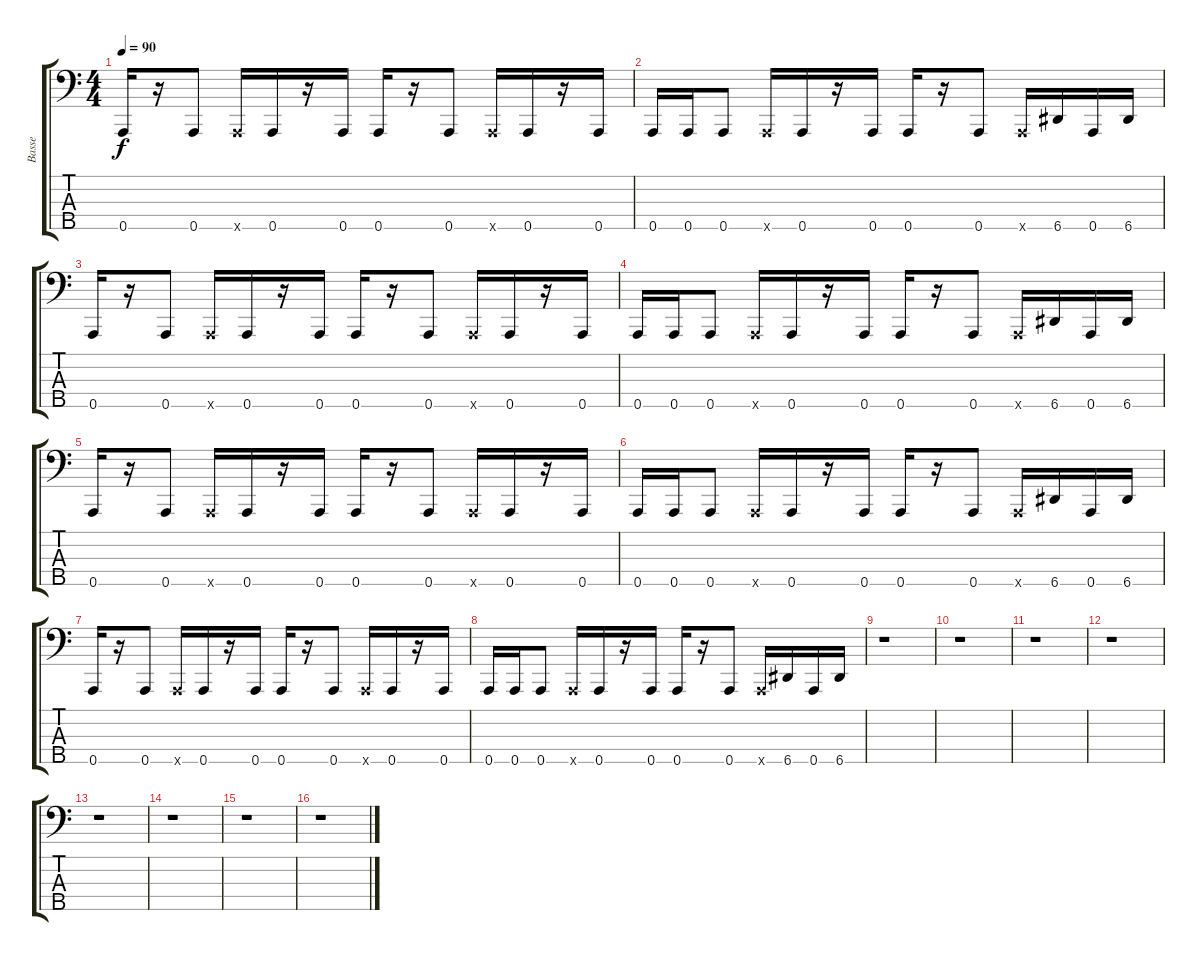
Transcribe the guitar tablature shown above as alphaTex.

\track ("Basse" "Basse") {instrument slapbass1}
\staff {score tabs}
\tuning (F2 C2 G1 D1 A0) {hide}
\ts (4 4)
\tempo 90
\clef f4
\ks c
0.5.16{dy f} r.16 0.5.8 0.5{x}.16 0.5.16 r.16 0.5.16 0.5.16 r.16 0.5.8 0.5{x}.16 0.5.16 r.16 0.5.16 |
0.5.16 0.5.16 0.5.8 0.5{x}.16 0.5.16 r.16 0.5.16 0.5.16 r.16 0.5.8 0.5{x}.16 6.5.16 0.5.16 6.5.16 |
0.5.16 r.16 0.5.8 0.5{x}.16 0.5.16 r.16 0.5.16 0.5.16 r.16 0.5.8 0.5{x}.16 0.5.16 r.16 0.5.16 |
0.5.16 0.5.16 0.5.8 0.5{x}.16 0.5.16 r.16 0.5.16 0.5.16 r.16 0.5.8 0.5{x}.16 6.5.16 0.5.16 6.5.16 |
0.5.16 r.16 0.5.8 0.5{x}.16 0.5.16 r.16 0.5.16 0.5.16 r.16 0.5.8 0.5{x}.16 0.5.16 r.16 0.5.16 |
0.5.16 0.5.16 0.5.8 0.5{x}.16 0.5.16 r.16 0.5.16 0.5.16 r.16 0.5.8 0.5{x}.16 6.5.16 0.5.16 6.5.16 |
0.5.16 r.16 0.5.8 0.5{x}.16 0.5.16 r.16 0.5.16 0.5.16 r.16 0.5.8 0.5{x}.16 0.5.16 r.16 0.5.16 |
0.5.16 0.5.16 0.5.8 0.5{x}.16 0.5.16 r.16 0.5.16 0.5.16 r.16 0.5.8 0.5{x}.16 6.5.16 0.5.16 6.5.16 |
r.1 |
r.1 |
r.1 |
r.1 |
r.1 |
r.1 |
r.1 |
r.1
